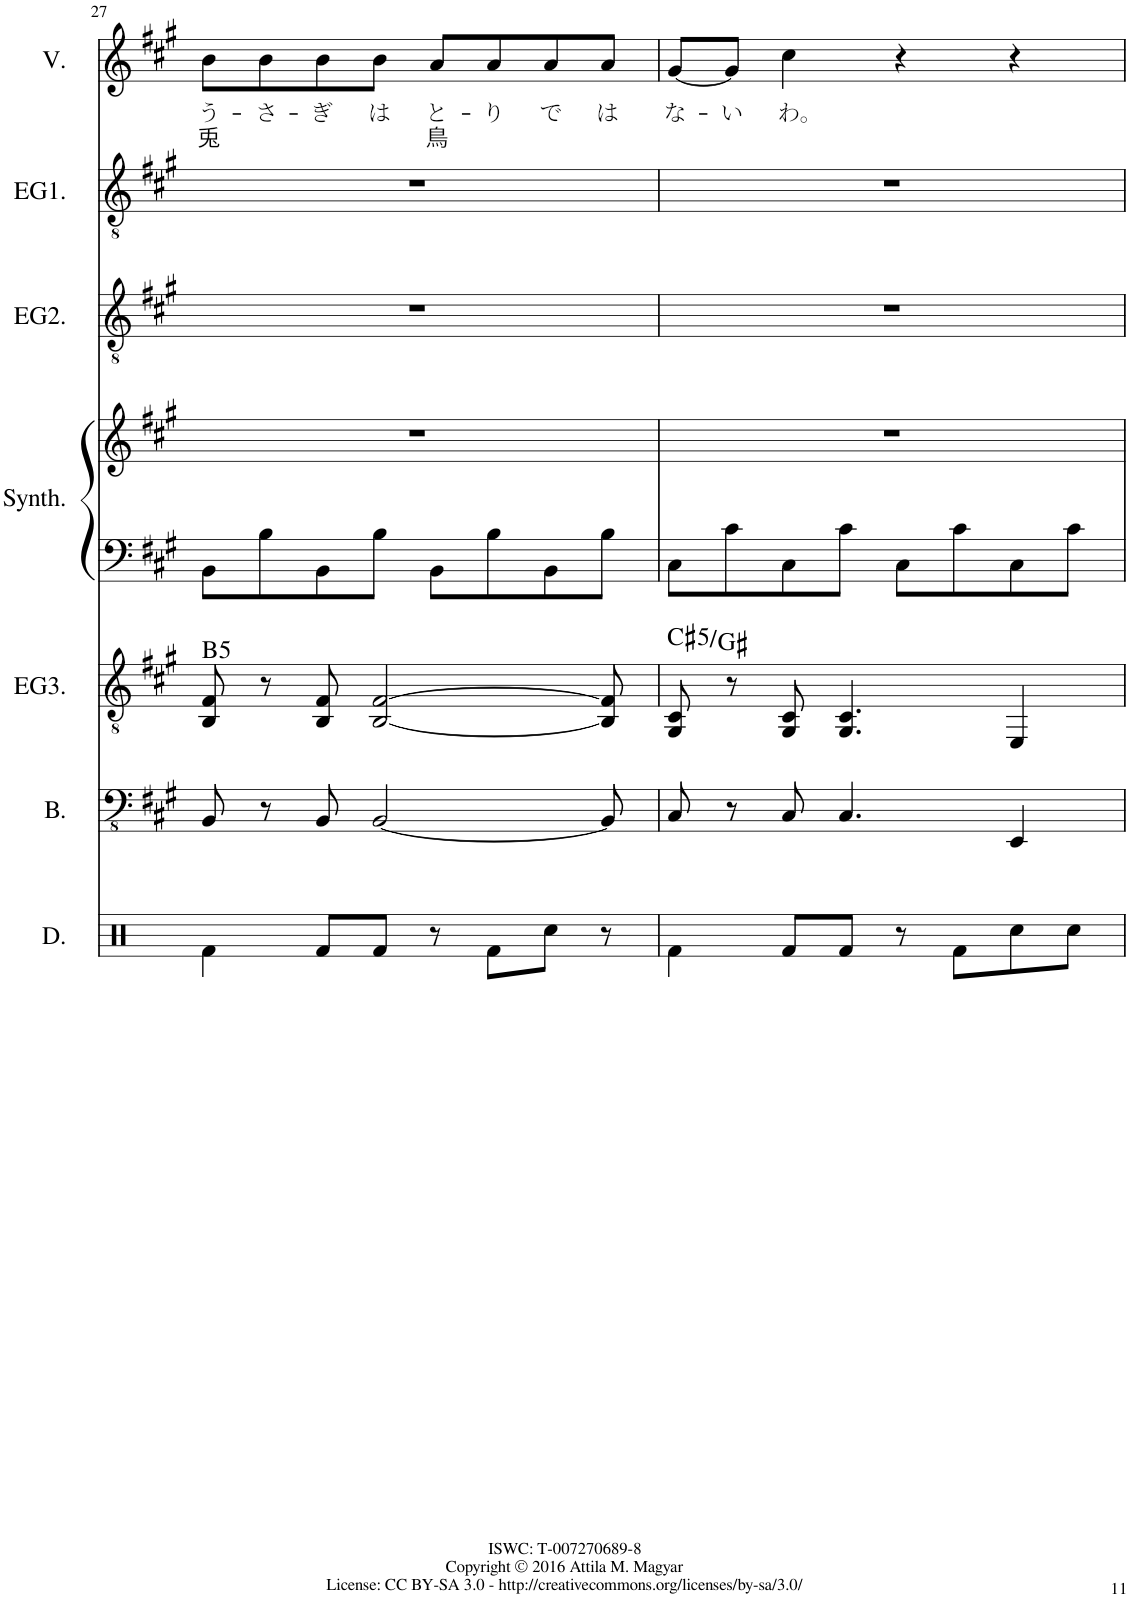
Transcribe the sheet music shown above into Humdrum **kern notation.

**kern	**kern	**kern	**harte	**kern	**kern	**kern	**kern	**kern	**text	**text
*part7	*part6	*part5	*part5	*part4	*part4	*part3	*part2	*part1	*part1	*part1
*staff8	*staff7	*staff6	*	*staff5	*staff4	*staff3	*staff2	*staff1	*staff1	*staff1
*I"Drumset (draft)	*I"Electric Bass	*I"Electric Guitar 3	*	*I"Synthesizer	*	*I"Electric Guitar 2	*I"Electric Guitar 1	*I"Voice	*	*
*I'D.	*I'B.	*I'EG3.	*	*I'Synth.	*	*I'EG2.	*I'EG1.	*I'V.	*	*
!!LO:PB:g=z
*clefX	*clefFv4	*clefGv2	*	*clefF4	*clefG2	*clefGv2	*clefGv2	*clefG2	*	*
*k[]	*k[f#c#g#]	*k[f#c#g#]	*	*k[f#c#g#]	*k[f#c#g#]	*k[f#c#g#]	*k[f#c#g#]	*k[f#c#g#]	*	*
=27	=27	=27	=27	=27	=27	=27	=27	=27	=27	=27
!	!	!	!LO:H:kt=5	!	!	!	!	!	!LO:LY:b	!LO:LY:b
4Rf\	8BBB/	8BB/ 8F#/	B:(1,5)	8BB\L	1r	1r	1r	8b\L	う-	兎
!	!	!	!	!	!	!	!	!	!LO:LY:b	!
.	8r	8r	.	8B\	.	.	.	8b\	-さ-	.
!	!	!	!	!	!	!	!	!	!LO:LY:b	!
8Rf/L	8BBB/	8BB/ 8F#/	.	8BB\	.	.	.	8b\	-ぎ	.
!	!	!	!	!	!	!	!	!	!LO:LY:b	!
8Rf/J	[2BBB/	[2BB/ [2F#/	.	8B\J	.	.	.	8b\J	は	.
!	!	!	!	!	!	!	!	!	!LO:LY:b	!LO:LY:b
8r	.	.	.	8BB\L	.	.	.	8a/L	と-	鳥
!	!	!	!	!	!	!	!	!	!LO:LY:b	!
8Rf\L	.	.	.	8B\	.	.	.	8a/	-り	.
!	!	!	!	!	!	!	!	!	!LO:LY:b	!
8Rcc\J	.	.	.	8BB\	.	.	.	8a/	で	.
!	!	!	!	!	!	!	!	!	!LO:LY:b	!
8r	8BBB/]	8BB/] 8F#/]	.	8B\J	.	.	.	8a/J	は	.
=28	=28	=28	=28	=28	=28	=28	=28	=28	=28	=28
!	!	!	!LO:H:kt=5	!	!	!	!	!	!LO:LY:b	!
4Rf\	8CC#/	8GG#/ 8C#/	C#:(1,5)/5	8C#\L	1r	1r	1r	[8g#/L	な-	.
!	!	!	!	!	!	!	!	!	!LO:LY:b	!
.	8r	8r	.	8c#\	.	.	.	8g#/J]	-い	.
!	!	!	!	!	!	!	!	!	!LO:LY:b	!
8Rf/L	8CC#/	8GG#/ 8C#/	.	8C#\	.	.	.	4cc#\	わ。	.
8Rf/J	4.CC#/	4.GG#/ 4.C#/	.	8c#\J	.	.	.	.	.	.
8r	.	.	.	8C#\L	.	.	.	4r	.	.
8Rf\L	.	.	.	8c#\	.	.	.	.	.	.
8Rcc\	4EEE/	4EE/	.	8C#\	.	.	.	4r	.	.
8Rcc\J	.	.	.	8c#\J	.	.	.	.	.	.
=	=	=	=	=	=	=	=	=	=	=
*-	*-	*-	*-	*-	*-	*-	*-	*-	*-	*-
